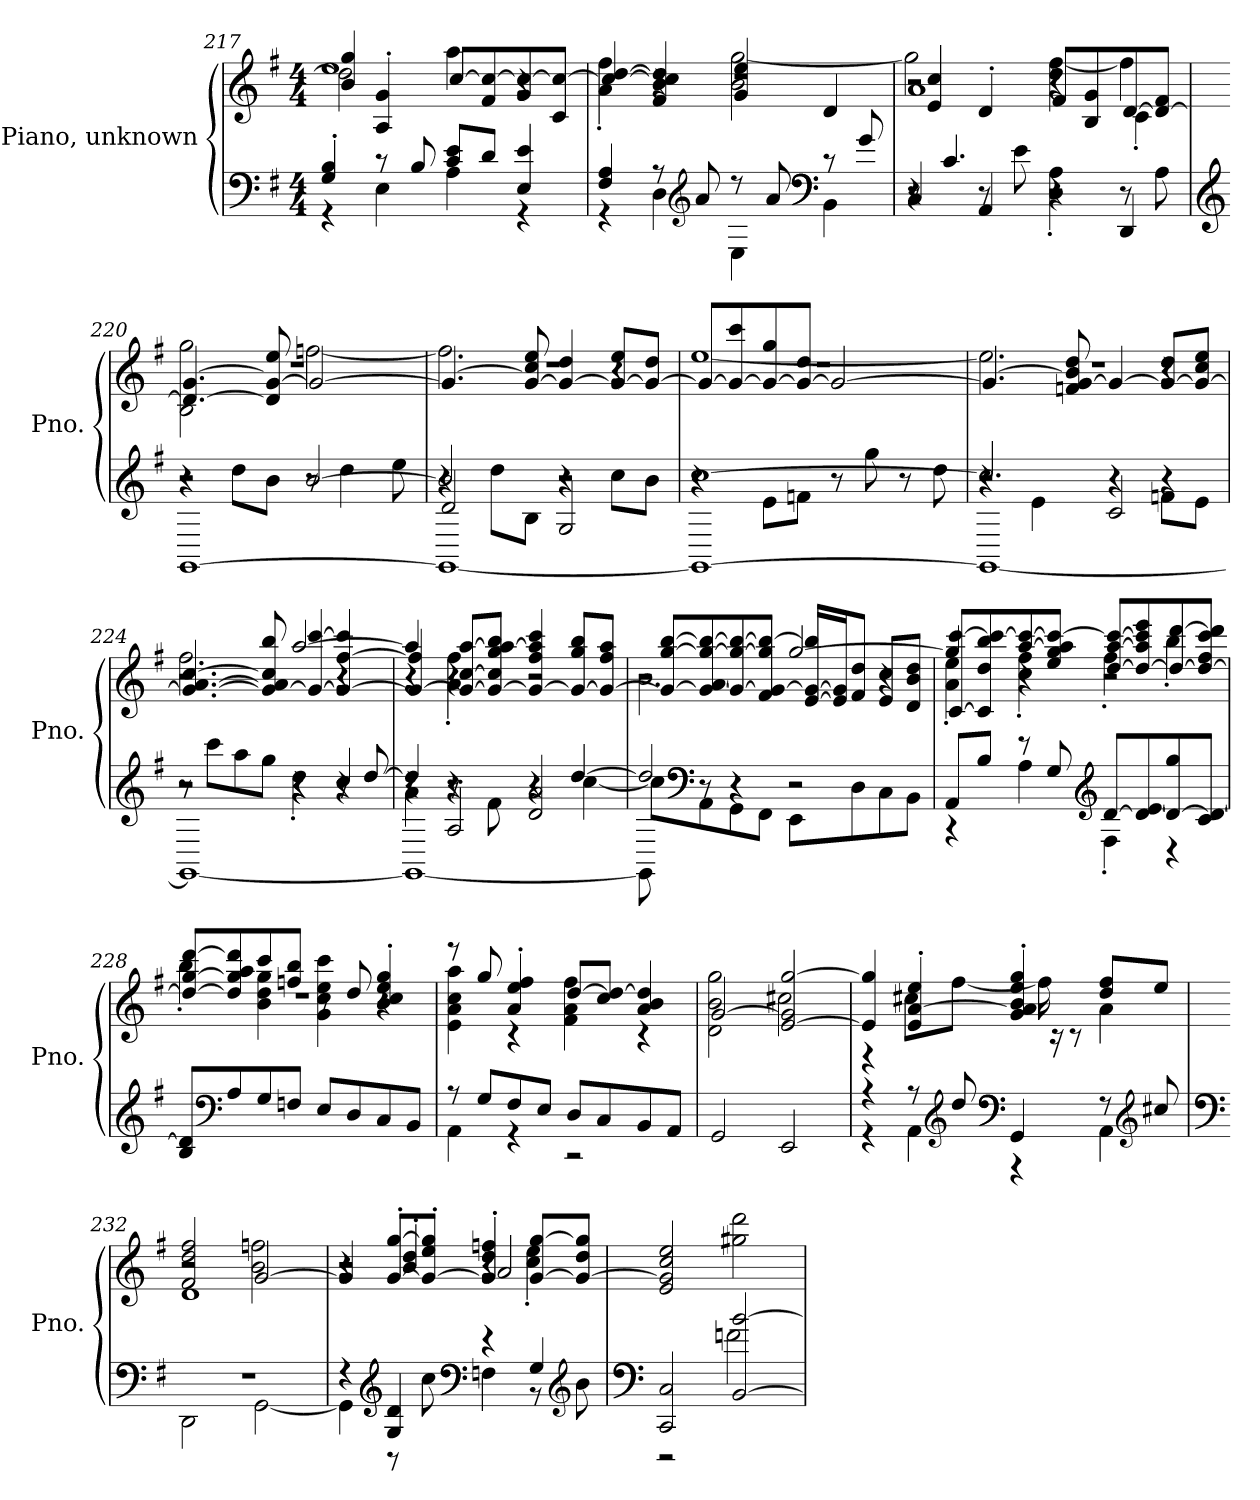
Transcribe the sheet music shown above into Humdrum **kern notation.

**kern	**kern
*part1	*part1
*staff2	*staff1
*I"Piano, unknown	*
*I'Pno.	*
*clefF4	*clefG2
*k[f#]	*k[f#]
*M4/4	*M4/4
=217	=217
*^	*^
*	*	*	*^
4G/' 4B/'	4r	1ee	2dd\]	4b/ 4gg/
8r	4E\	.	.	4A/' 4g/'
8B/	.	.	.	.
8c/ 8e/L	4A\	.	4aa\	[8cc/L
8d/J	.	.	.	8f#/ 8cc/_
4E/ 4e/	4r	.	4r	8g/ 8cc/_
.	.	.	.	8c/ 8cc/_J
=218	=218	=218	=218	=218
4F#/ 4A/	4r	1r	4a\' 4ff#\'	4cc/_ [4dd/
8r	4D\	.	4r	4f#/ 4b/ 4cc/] 4dd/]
*clefG2	*	*	*	*
8a/	.	.	.	.
8r	4E\	.	2b\ [2gg\	4g/ 4ee/
8a/	.	.	.	.
*clefF4	*	*	*	*
8r	4BB\	.	.	4d/
8g/	.	.	.	.
!!LO:LB:g=z
=219	=219	=219	=219	=219
*	*^	*	*	*^
8r	4r	4C/	1a	2gg\]	4e/ 4cc/	2r
4.c/	.	.	.	.	.	.
.	8r	4AA/	.	.	4d'/	.
.	8e\	.	.	.	.	.
2r	4D\' 4A\'	4r	.	4dd\ [4ff#\	8f#/L	4r
.	.	.	.	.	8B/ 8g/	.
.	8r	4DD/	.	4ff#\]	[8d/	4c'\
.	8A\	.	.	.	8d/_ 8f#/J	.
*	*	*	*v	*v	*v	*v
=220	=220	=220	=220
*clefG2	*	*	*
*	*	*	*^
*	*	*	*	*^
2r	4r	[1GG	1r	2B\ 2gg\	4.d/_ [4.g/
.	8dd\L	.	.	.	.
.	8b\J	.	.	.	8d/] 8g/_ 8ee/
[2b/	8r	.	.	[2ffn\	2g/_
.	4dd\	.	.	.	.
.	8ee\	.	.	.	.
=221	=221	=221	=221	=221	=221
*	*	*^	*	*	*
2b/]	4r	2d/	1GG_	1r	2.ff\]	4.g/_
.	8dd\L	.	.	.	.	.
.	8B\J	.	.	.	.	8g/_ 8cc/ 8ee/
2r	4r	2G/	.	.	.	4g/_ 4dd/
.	8cc\L	.	.	.	4r	8g/_ 8ee/L
.	8b\J	.	.	.	.	8g/_ 8dd/J
*	*	*v	*v	*	*	*
=222	=222	=222	=222	=222	=222
[1cc	4r	1GG_	1r	[1ee	8g/L_
.	.	.	.	.	8g/_ 8ccc/
.	8e\L	.	.	.	8g/_ 8gg/
.	8fn\J	.	.	.	8g/_ 8dd/J
.	8r	.	.	.	2g/_
.	8gg\	.	.	.	.
.	8r	.	.	.	.
.	8dd\	.	.	.	.
!!LO:LB:g=z	!!	!!
=223	=223	=223	=223	=223	=223
*	*	*^	*	*	*
2.cc/]	4r	2r	1GG_	1r	2.ee\]	4.g/_
.	4e\	.	.	.	.	.
.	.	.	.	.	.	8fn/ 8g/_ 8b/ 8dd/
.	4r	2c/	.	.	.	4g/_
4r	8fn\L	.	.	.	4r	8g/_ 8dd/L
.	8e\J	.	.	.	.	8g/_ 8cc/ 8ee/J
=224	=224	=224	=224	=224	=224	=224
2r	8r	2r	1GG_	2r	2.ff#\	4.g/_ [4.a/ [4.cc/
.	8ccc\L	.	.	.	.	.
.	8aa\	.	.	.	.	.
.	8gg\J	.	.	.	.	8g/_ 8a/] 8cc/] 8bb/
4r	4dd'\	4r	.	[2aa/	.	4g/_ [4ccc/
4cc/	4r	8r	.	.	4r	4g/_ [4ff#/ 4ccc/]
.	.	[8dd/	.	.	.	.
=225	=225	=225	=225	=225	=225	=225
4r	4a\	4dd/]	1GG_	4aa/]	4r	4g/_ 4ff#/]
2A'/	8r	4r	.	4r	4a\' 4ff#\'	8g/_ [8cc/ [8aa/L
.	8f#\	.	.	.	.	8g/_ 8cc/] 8gg/ 8aa/_ 8bb/J
.	4r	2d/ 2a/	.	2r	2r	4g/_ 4ff#/ 4aa/] 4ccc/
[4dd/	[4cc\	.	.	.	.	8g/_ 8gg/ 8bb/L
.	.	.	.	.	.	8g/_ 8ff#/ 8aa/J
*	*	*v	*v	*	*	*
!!LO:LB:g=z	!!	!!
=226	=226	=226	=226	=226	=226
2dd/]	8cc\L]	8GG\]	2r	2.b\	8g/_ [8gg/ [8bb/L
*clefF4	*	*	*	*	*
.	8AA\	8r	.	.	8g/_ 8a/ 8gg/_ 8bb/_
.	8GG\	4r	.	.	8g/_ 8gg/_ 8bb/_
.	8FF#\J	.	.	.	8f#/ 8g/_ 8gg/] 8bb/_J
2r	8EE\L	2r	[2gg/	.	[16e/ 16g/_ 16bb/]LL
.	.	.	.	.	16e/] 16g/]J
.	8D\	.	.	.	8f#/ 8dd/J
.	8C\	.	.	4r	8e/ 8cc/L
.	8BB\J	.	.	.	8d/ 8b/ 8dd/J
*	*v	*v	*	*	*
=227	=227	=227	=227	=227
8AA/L	4r	4gg/]	4a\' 4ee\'	[8c/ [8ccc/L
8B/J	.	.	.	8c/] 8dd/ 8bb/ 8ccc/_
8r	4A\	4r	4cc\' 4ff#\'	[8aa/ 8ccc/_
8G/	.	.	.	8ee/ 8gg/ 8aa/] 8ccc/_J
*clefG2	*	*	*	*
[8d/L	4F#'\	2r	4ff#'\	[8dd/ [8aa/ 8ccc/_L
8d/_ 8e/	.	.	.	8dd/_ 8aa/] 8ccc/] 8eee/
8d/_ 8gg/	4r	.	4bb'\	8dd/_ [8ddd/
8c/ 8d/_J	.	.	.	8dd/_ 8ff#/ 8ccc/ 8ddd/]J
*v	*v	*	*	*
=228	=228	=228	=228
8B/ 8d/]L	1r	4bb'\	8dd/_ [8gg/ [8ddd/L
*clefF4	*	*	*
8A/	.	.	8dd/] 8gg/] 8aa/ 8ddd/]
8G/	.	4b\ 4dd\ 4gg\	8ccc/
8Fn/J	.	.	8ffn/ 8bb/J
8E/L	.	4g\ 4cc\ 4ee\ 4ccc\	8r
8D/	.	.	8dd/
8C/	.	4r	4b/' 4cc/' 4ee/' 4gg/'
8BB/J	.	.	.
*	*	*v	*v
!!LO:PB:g=z
=229	=229	=229
*^	*	*
8r	4AA\	8r	4e\ 4a\ 4cc\ 4aa\
8G/L	.	8gg/	.
8F#/	4r	4a/' 4ee/' 4ff#/'	4r
8E/J	.	.	.
8D/L	2r	[8dd/L	4f#\ 4a\ 4ff#\
8C/	.	8cc/ 8dd/_J	.
8BB/	.	4a/ 4b/ 4dd/]	4r
8AA/J	.	.	.
*v	*v	*	*
=230	=230	=230
2GG/	[2g/	2d\ 2b\ 2gg\
2EE/	[2e/ 2g/] [2gg/	2cc#X\
=231	=231	=231
*^	*	*
4r	4r	4e/] 4gg/]	4r
8r	4AA\	4e/' [4a/' 4ee/'	8cc#X\L
*clefG2	*	*	*
8dd/	.	.	[8ff#\J
*clefF4	*	*	*
4GG/	4r	4g/' 4a/]' 4b/' 4ee/' 4gg/'	16ff#\]
.	.	.	16r
.	.	.	8r
8r	4AA\	8dd/ 8ff#/L	4a\
*clefG2	*	*	*
8cc#X/	.	8ee/J	.
*	*	*v	*v
=232	=232	=232
*clefF4	*	*
*	*	*^
*	*	*	*^
1r	2DD\	2f#/ 2dd/ 2ff#/	2r	1d
.	[2GG\	[2g/	2b\ 2ffn\	.
!!LO:LB:g=z	!!	!!
=233	=233	=233	=233	=233
4r	4GG\]	4g/]	2r	4r
*clefG2	*	*	*	*
4G/ 4d/	8r	[8g/' [8gg/'L	.	4b/' 4dd/'
.	8cc\	8g/_' 8ee/' 8gg/]'J	.	.
*clefF4	*	*	*	*
4r	4Fn\	4g/]' 4dd/' 4ffn/'	4r	2a/
4G/	8r	[8g/ [8gg/L	4cc\' 4ee\'	.
*clefG2	*	*	*	*
.	8b\	8g/_ 8dd/ 8gg/]J	.	.
*	*	*v	*v	*v
=234	=234	=234
*clefF4	*	*
2CC/ 2C/	2r	2e/ 2g/] 2cc/ 2ee/
[2BB/ [2b/	2fn\	2gg#X\ 2ddd\
*v	*v	*
=	=
*-	*-
